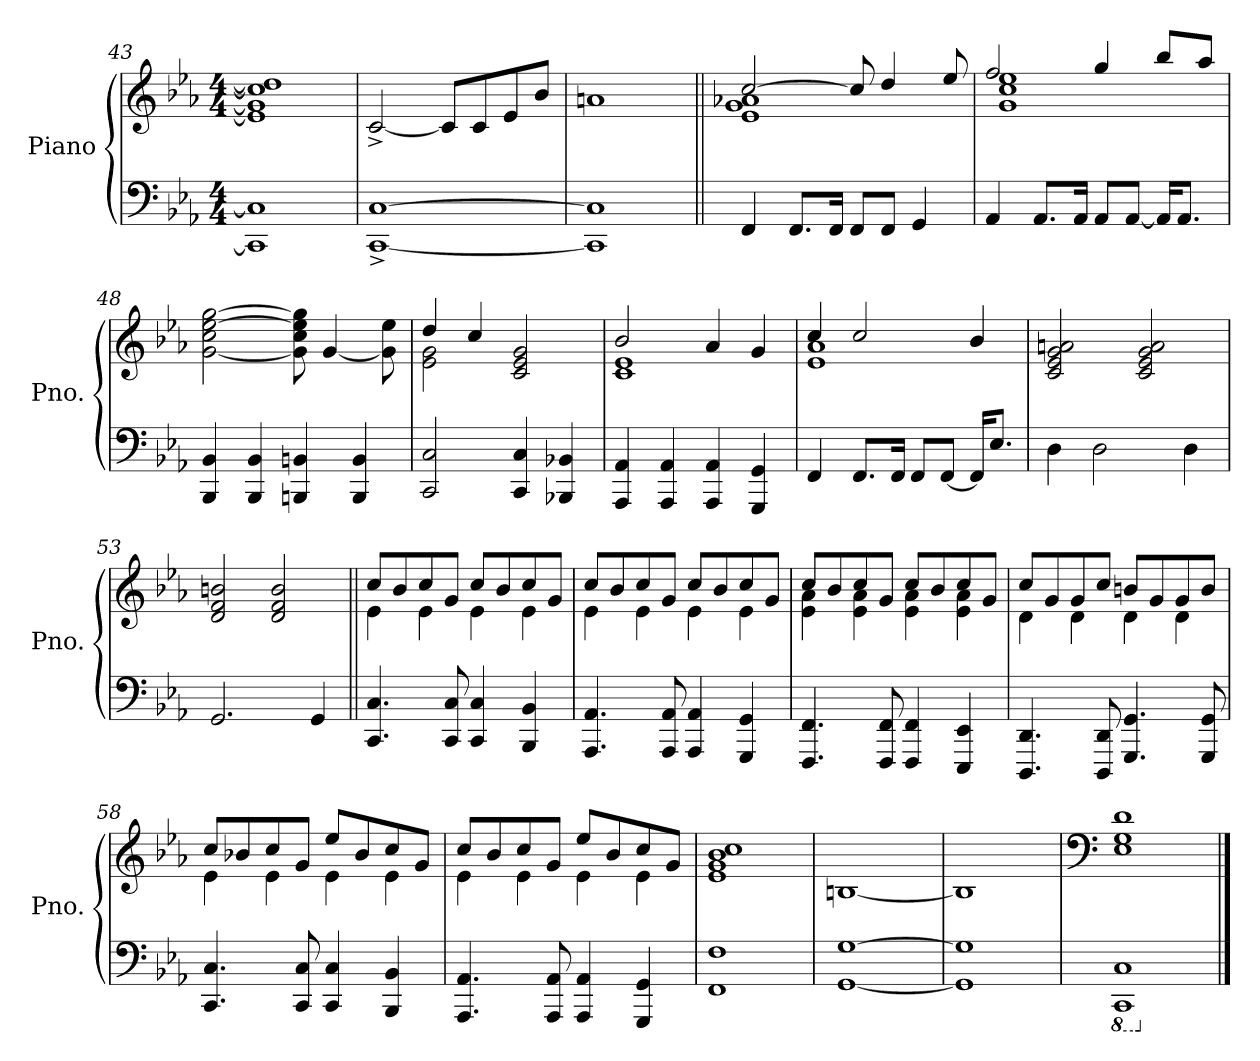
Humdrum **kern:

**kern	**kern
*part1	*part1
*staff2	*staff1
*I"Piano	*
*I'Pno.	*
*clefF4	*clefG2
*k[b-e-a-]	*k[b-e-a-]
*M4/4	*M4/4
=43	=43
1CC] 1C]	1e-] 1g] 1cc] 1dd]
=44	=44
[1CC^ [1C^	[2c^/
.	8c/L]
.	8c/
.	8e-/
.	8b-/J
=45	=45
1CC] 1C]	1an
=46||	=46||
*	*^
4FF/	[2cc/	1e- 1g 1a-X
8.FF/L	.	.
16FF/Jk	.	.
8FF/L	8cc/]	.
8FF/J	4dd/	.
4GG/	.	.
.	8ee-/	.
=47	=47	=47
4AA-/	2ff/	1g 1cc 1ee-
8.AA-/L	.	.
16AA-/Jk	.	.
8AA-/L	4gg/	.
[8AA-/J	.	.
16AA-/KL]	8bb-/L	.
8.AA-/J	.	.
.	8aa-/J	.
*	*v	*v
!!LO:LB:g=z
=48	=48
4BBB-/ 4BB-/	[2g\ 2cc\ [2ee-\ [2gg\
4BBB-/ 4BB-/	.
4BBBn/ 4BBn/	8g\] 8cc\ 8ee-\] 8gg\]
.	[4g/
4BBB/ 4BB/	.
.	8g\] 8ee-\
=49	=49
*	*^
2CC/ 2C/	4dd/	2e-\ 2g\
.	4cc/	.
4CC/ 4C/	2c/ 2e-/ 2g/	2ryy
4BBB-X/ 4BB-X/	.	.
=50	=50	=50
4AAA-/ 4AA-/	2b-/	1c 1e-
4AAA-/ 4AA-/	.	.
4AAA-/ 4AA-/	4a-/	.
4GGG/ 4GG/	4g/	.
=51	=51	=51
4FF/	4cc/	1e- 1a-
8.FF/L	2cc/	.
16FF/Jk	.	.
8FF/L	.	.
[8FF/J	.	.
16FF/KL]	4b-/	.
8.E-/J	.	.
*	*v	*v
=52	=52
4D\	2c/ 2e-/ 2g/ 2an/
2D\	.
.	2c/ 2e-/ 2g/ 2a/
4D\	.
=53	=53
2.GG/	2d/ 2f/ 2bn/
.	2d/ 2f/ 2b/
4GG/	.
!!LO:LB:g=z
=54||	=54||
*	*^
4.CC/ 4.C/	8cc/L	4e-\
.	8b-/	.
.	8cc/	4e-\
8CC/ 8C/	8g/J	.
4CC/ 4C/	8cc/L	4e-\
.	8b-/	.
4BBB-/ 4BB-/	8cc/	4e-\
.	8g/J	.
=55	=55	=55
4.AAA-/ 4.AA-/	8cc/L	4e-\
.	8b-/	.
.	8cc/	4e-\
8AAA-/ 8AA-/	8g/J	.
4AAA-/ 4AA-/	8cc/L	4e-\
.	8b-/	.
4GGG/ 4GG/	8cc/	4e-\
.	8g/J	.
=56	=56	=56
4.FFF/ 4.FF/	8cc/L	4e-\ 4a-\
.	8b-/	.
.	8cc/	4e-\ 4a-\
8FFF/ 8FF/	8g/J	.
4FFF/ 4FF/	8cc/L	4e-\ 4a-\
.	8b-/	.
4EEE-/ 4EE-/	8cc/	4e-\ 4a-\
.	8g/J	.
=57	=57	=57
4.DDD/ 4.DD/	8cc/L	4d\
.	8g/	.
.	8g/	4d\
8DDD/ 8DD/	8cc/J	.
4.GGG/ 4.GG/	8bn/L	4d\
.	8g/	.
.	8g/	4d\
8GGG/ 8GG/	8b/J	.
!!LO:LB:g=z	!!
=58	=58	=58
4.CC/ 4.C/	8cc/L	4e-\
.	8b-X/	.
.	8cc/	4e-\
8CC/ 8C/	8g/J	.
4CC/ 4C/	8ee-/L	4e-\
.	8b-/	.
4BBB-/ 4BB-/	8cc/	4e-\
.	8g/J	.
=59	=59	=59
4.AAA-/ 4.AA-/	8cc/L	4e-\
.	8b-/	.
.	8cc/	4e-\
8AAA-/ 8AA-/	8g/J	.
4AAA-/ 4AA-/	8ee-/L	4e-\
.	8b-/	.
4GGG/ 4GG/	8cc/	4e-\
.	8g/J	.
*	*v	*v
=60	=60
1FF 1F	1e- 1g 1b- 1cc
=61	=61
[1GG [1G	[1Bn
=62	=62
1GG] 1G]	1B]
=63	=63
*	*clefF4
*8ba	*
1CCC 1CC	1E- 1G 1d
*X8ba	*
==	==
*-	*-
